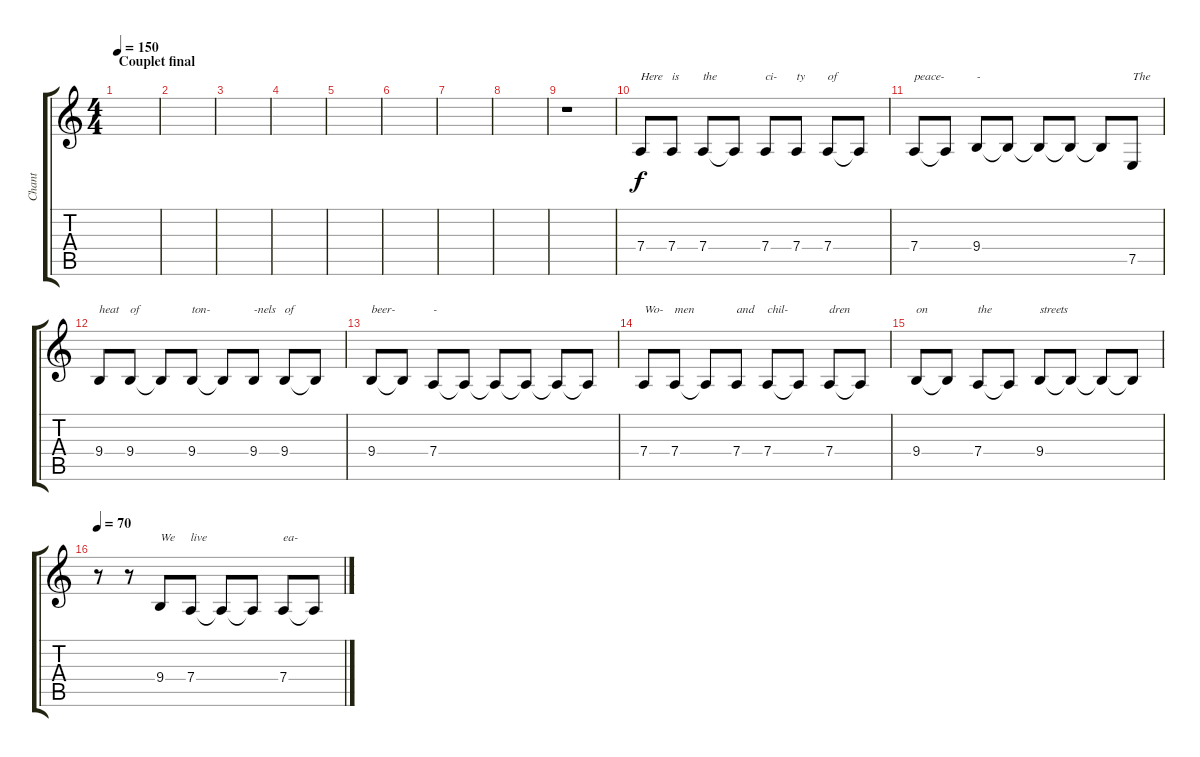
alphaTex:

\track ("Chant" "Chant") {instrument lead3calliope}
\staff {score tabs}
\tuning (E4 B3 G3 D3 A2 E2) {hide}
\ts (4 4)
\section ("" "Couplet final")
\tempo 150
\clef g2
\ks c
|
|
|
|
|
|
|
|
r.1 |
7.4.8{txt "Here"} 7.4.8{txt "is"} 7.4.8{txt "the"} 7.4{t}.8 7.4.8{txt "ci-"} 7.4.8{txt "ty"} 7.4.8{txt "of"} 7.4{t}.8 |
7.4.8{txt "peace-"} 7.4{t}.8 9.4.8{txt "-"} 9.4{t}.8 9.4{t}.8 9.4{t}.8 9.4{t}.8 7.5.8{txt "The"} |
9.4.8{txt "heat"} 9.4.8{txt "of"} 9.4{t}.8 9.4.8{txt "ton-"} 9.4{t}.8 9.4.8{txt "-nels"} 9.4.8{txt "of"} 9.4{t}.8 |
9.4.8{txt "beer-"} 9.4{t}.8 7.4.8{txt "-"} 7.4{t}.8 7.4{t}.8 7.4{t}.8 7.4{t}.8 7.4{t}.8 |
7.4.8{txt "Wo-"} 7.4.8{txt "men"} 7.4{t}.8 7.4.8{txt "and"} 7.4.8{txt "chil-"} 7.4{t}.8 7.4.8{txt "dren"} 7.4{t}.8 |
9.4.8{txt "on"} 9.4{t}.8 7.4.8{txt "the"} 7.4{t}.8 9.4.8{txt "streets"} 9.4{t}.8 9.4{t}.8 9.4{t}.8 |
\tempo 70
r.8 r.8 9.4.8{txt "We"} 7.4.8{txt "live"} 7.4{t}.8 7.4{t}.8 7.4.8{txt "ea-"} 7.4{t}.8
